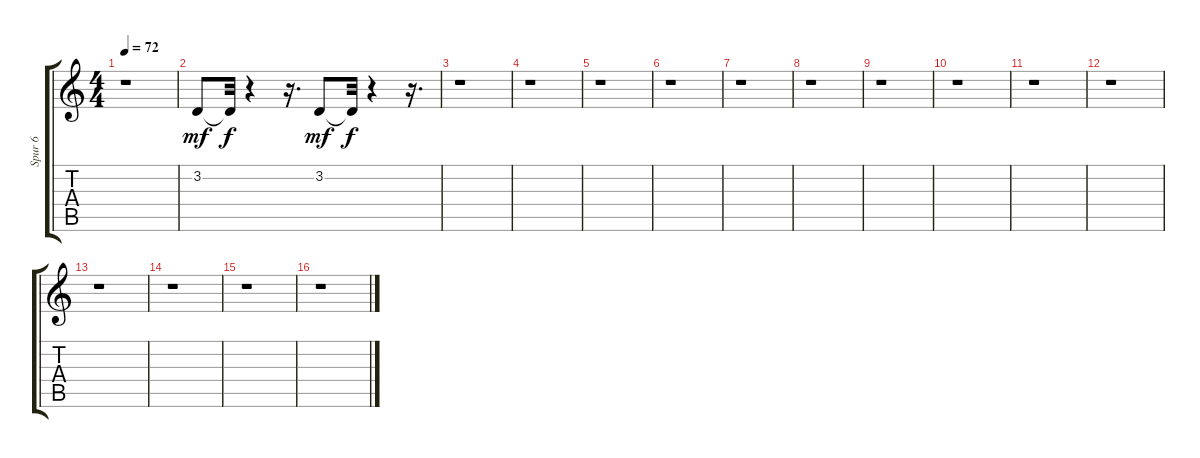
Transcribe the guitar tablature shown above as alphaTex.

\track ("Spur 6" "Spur 6") {instrument reversecymbal}
\staff {score tabs}
\tuning (E4 B3 G3 D3 A2 E2) {hide}
\ts (4 4)
\tempo 72
\clef g2
\ks c
r.1{dy fff} |
3.2.8{dy mf} 3.2{t}.32{dy f} r.4 r.16{d} 3.2.8{dy mf} 3.2{t}.32{dy f} r.4 r.16{d} |
r.1 |
r.1 |
r.1 |
r.1 |
r.1 |
r.1 |
r.1 |
r.1 |
r.1 |
r.1 |
r.1 |
r.1 |
r.1 |
r.1
